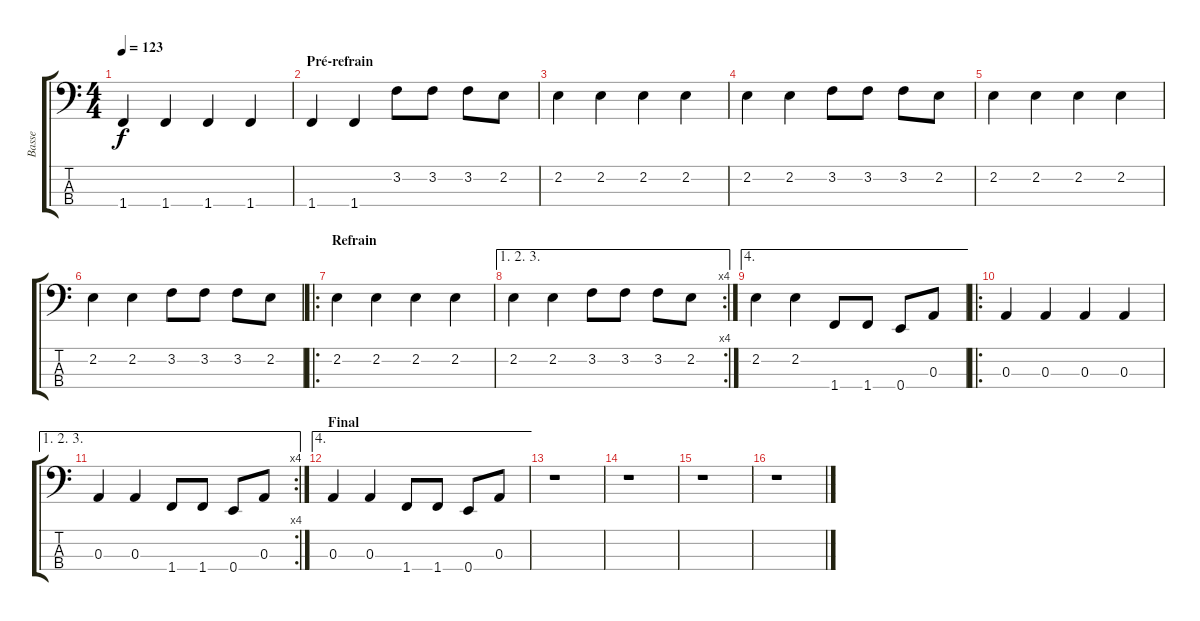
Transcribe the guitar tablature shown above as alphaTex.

\track ("Basse" "Basse") {instrument electricbassfinger}
\staff {score tabs}
\tuning (G2 D2 A1 E1) {hide}
\ts (4 4)
\tempo 123
\clef f4
\ks c
1.4.4{dy f} 1.4.4 1.4.4 1.4.4 |
\section ("" "Pré-refrain")
1.4.4 1.4.4 3.2.8 3.2.8 3.2.8 2.2.8 |
2.2.4 2.2.4 2.2.4 2.2.4 |
2.2.4 2.2.4 3.2.8 3.2.8 3.2.8 2.2.8 |
2.2.4 2.2.4 2.2.4 2.2.4 |
2.2.4 2.2.4 3.2.8 3.2.8 3.2.8 2.2.8 |
\ro
\section ("" "Refrain")
2.2.4 2.2.4 2.2.4 2.2.4 |
\ae (1 2 3)
\rc 4
2.2.4 2.2.4 3.2.8 3.2.8 3.2.8 2.2.8 |
\ae 4
2.2.4 2.2.4 1.4.8 1.4.8 0.4.8 0.3.8 |
\ro
0.3.4 0.3.4 0.3.4 0.3.4 |
\ae (1 2 3)
\rc 4
0.3.4 0.3.4 1.4.8 1.4.8 0.4.8 0.3.8 |
\ae 4
\section ("" "Final")
0.3.4 0.3.4 1.4.8 1.4.8 0.4.8 0.3.8 |
r.1 |
r.1 |
r.1 |
r.1
